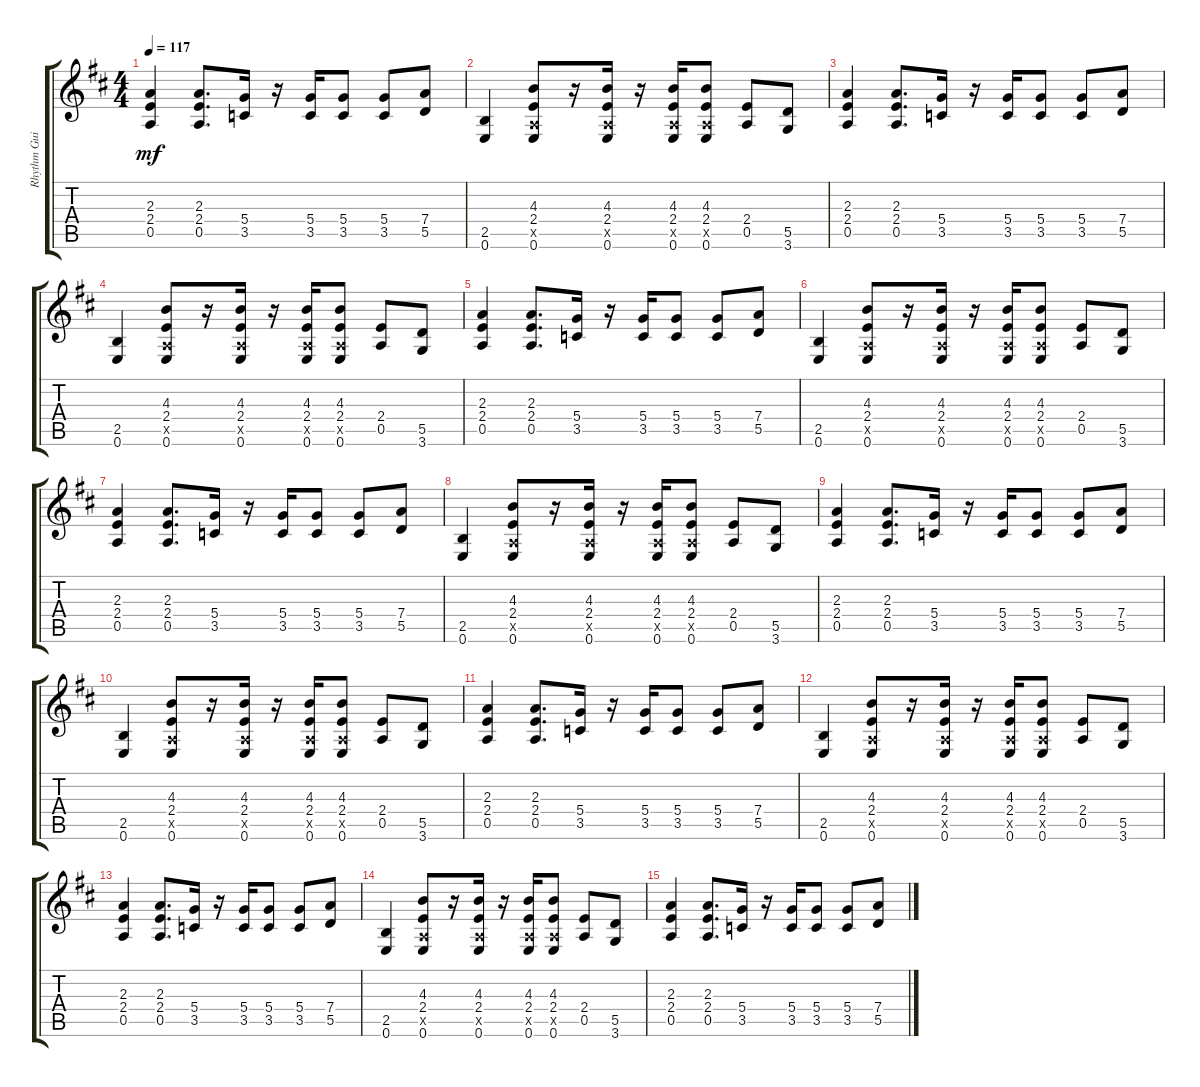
\track ("Rhythm Guitar" "Rhythm Gui") {instrument overdrivenguitar}
\staff {score tabs}
\tuning (E4 B3 G3 D3 A2 E2) {hide}
\ts (4 4)
\tempo 117
\clef g2
\ks d
(2.3 2.4 0.5).4{dy mf} (2.3 2.4 0.5).8{d} (5.4 3.5).16 r.16 (5.4 3.5).16 (5.4 3.5).8 (5.4 3.5).8 (7.4 5.5).8 |
(2.5 0.6).4 (4.3 2.4 0.5{x} 0.6).8 r.16 (4.3 2.4 0.5{x} 0.6).16 r.16 (4.3 2.4 0.5{x} 0.6).16 (4.3 2.4 0.5{x} 0.6).8 (2.4 0.5).8 (5.5 3.6).8 |
(2.3 2.4 0.5).4 (2.3 2.4 0.5).8{d} (5.4 3.5).16 r.16 (5.4 3.5).16 (5.4 3.5).8 (5.4 3.5).8 (7.4 5.5).8 |
(2.5 0.6).4 (4.3 2.4 0.5{x} 0.6).8 r.16 (4.3 2.4 0.5{x} 0.6).16 r.16 (4.3 2.4 0.5{x} 0.6).16 (4.3 2.4 0.5{x} 0.6).8 (2.4 0.5).8 (5.5 3.6).8 |
(2.3 2.4 0.5).4 (2.3 2.4 0.5).8{d} (5.4 3.5).16 r.16 (5.4 3.5).16 (5.4 3.5).8 (5.4 3.5).8 (7.4 5.5).8 |
(2.5 0.6).4 (4.3 2.4 0.5{x} 0.6).8 r.16 (4.3 2.4 0.5{x} 0.6).16 r.16 (4.3 2.4 0.5{x} 0.6).16 (4.3 2.4 0.5{x} 0.6).8 (2.4 0.5).8 (5.5 3.6).8 |
(2.3 2.4 0.5).4 (2.3 2.4 0.5).8{d} (5.4 3.5).16 r.16 (5.4 3.5).16 (5.4 3.5).8 (5.4 3.5).8 (7.4 5.5).8 |
(2.5 0.6).4{volume 8} (4.3 2.4 0.5{x} 0.6).8 r.16 (4.3 2.4 0.5{x} 0.6).16 r.16 (4.3 2.4 0.5{x} 0.6).16 (4.3 2.4 0.5{x} 0.6).8 (2.4 0.5).8 (5.5 3.6).8 |
(2.3 2.4 0.5).4 (2.3 2.4 0.5).8{d} (5.4 3.5).16 r.16 (5.4 3.5).16 (5.4 3.5).8 (5.4 3.5).8 (7.4 5.5).8 |
(2.5 0.6).4 (4.3 2.4 0.5{x} 0.6).8 r.16 (4.3 2.4 0.5{x} 0.6).16 r.16 (4.3 2.4 0.5{x} 0.6).16 (4.3 2.4 0.5{x} 0.6).8 (2.4 0.5).8 (5.5 3.6).8 |
(2.3 2.4 0.5).4 (2.3 2.4 0.5).8{d} (5.4 3.5).16 r.16 (5.4 3.5).16 (5.4 3.5).8 (5.4 3.5).8 (7.4 5.5).8 |
(2.5 0.6).4{volume 0} (4.3 2.4 0.5{x} 0.6).8 r.16 (4.3 2.4 0.5{x} 0.6).16 r.16 (4.3 2.4 0.5{x} 0.6).16 (4.3 2.4 0.5{x} 0.6).8 (2.4 0.5).8 (5.5 3.6).8 |
(2.3 2.4 0.5).4 (2.3 2.4 0.5).8{d} (5.4 3.5).16 r.16 (5.4 3.5).16 (5.4 3.5).8 (5.4 3.5).8 (7.4 5.5).8 |
(2.5 0.6).4 (4.3 2.4 0.5{x} 0.6).8 r.16 (4.3 2.4 0.5{x} 0.6).16 r.16 (4.3 2.4 0.5{x} 0.6).16 (4.3 2.4 0.5{x} 0.6).8 (2.4 0.5).8 (5.5 3.6).8 |
(2.3 2.4 0.5).4 (2.3 2.4 0.5).8{d} (5.4 3.5).16 r.16 (5.4 3.5).16 (5.4 3.5).8 (5.4 3.5).8 (7.4 5.5).8
